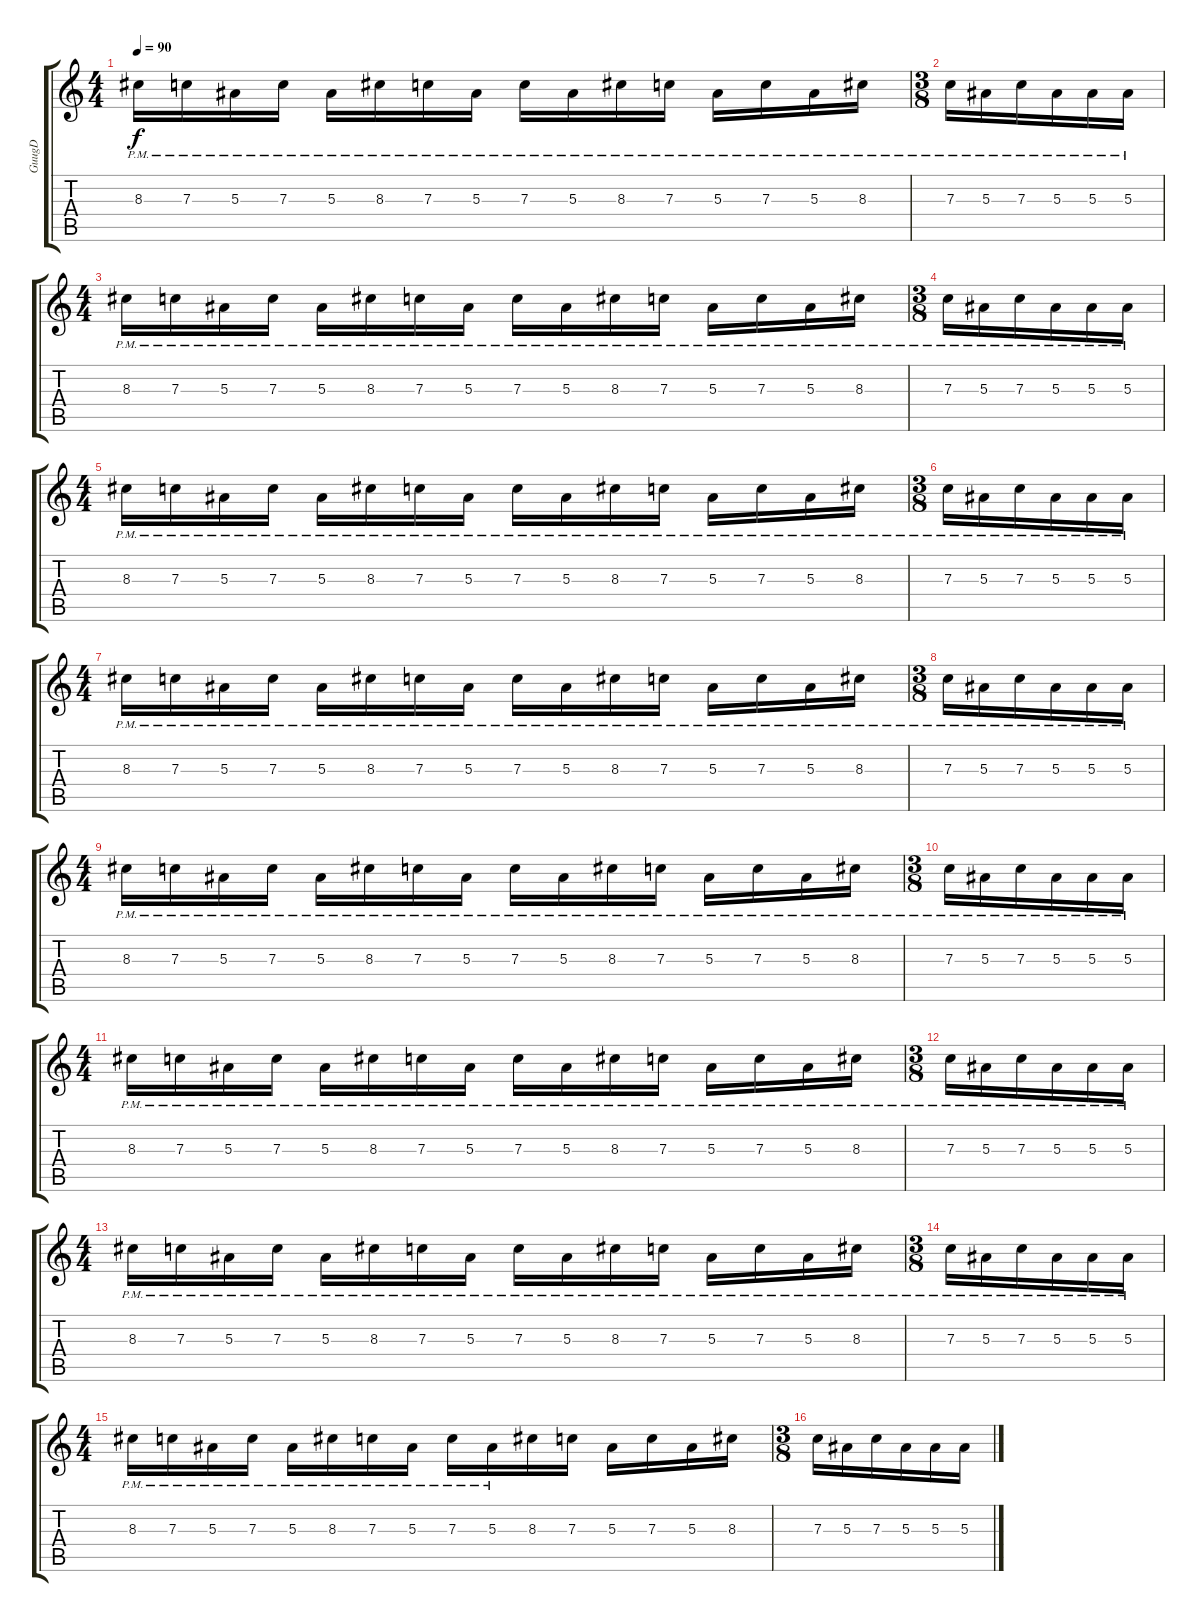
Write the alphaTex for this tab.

\track ("GuugD" "GuugD") {instrument overdrivenguitar}
\staff {score tabs}
\tuning (D4 A3 F3 C3 G2 C2) {hide}
\ts (4 4)
\tempo 90
\clef g2
\ks c
8.3{pm}.16{dy f} 7.3{pm}.16 5.3{pm}.16 7.3{pm}.16 5.3{pm}.16 8.3{pm}.16 7.3{pm}.16 5.3{pm}.16 7.3{pm}.16 5.3{pm}.16 8.3{pm}.16 7.3{pm}.16 5.3{pm}.16 7.3{pm}.16 5.3{pm}.16 8.3{pm}.16 |
\ts (3 8)
7.3{pm}.16 5.3{pm}.16 7.3{pm}.16 5.3{pm}.16 5.3{pm}.16 5.3{pm}.16 |
\ts (4 4)
8.3{pm}.16 7.3{pm}.16 5.3{pm}.16 7.3{pm}.16 5.3{pm}.16 8.3{pm}.16 7.3{pm}.16 5.3{pm}.16 7.3{pm}.16 5.3{pm}.16 8.3{pm}.16 7.3{pm}.16 5.3{pm}.16 7.3{pm}.16 5.3{pm}.16 8.3{pm}.16 |
\ts (3 8)
7.3{pm}.16 5.3{pm}.16 7.3{pm}.16 5.3{pm}.16 5.3{pm}.16 5.3{pm}.16 |
\ts (4 4)
8.3{pm}.16 7.3{pm}.16 5.3{pm}.16 7.3{pm}.16 5.3{pm}.16 8.3{pm}.16 7.3{pm}.16 5.3{pm}.16 7.3{pm}.16 5.3{pm}.16 8.3{pm}.16 7.3{pm}.16 5.3{pm}.16 7.3{pm}.16 5.3{pm}.16 8.3{pm}.16 |
\ts (3 8)
7.3{pm}.16 5.3{pm}.16 7.3{pm}.16 5.3{pm}.16 5.3{pm}.16 5.3{pm}.16 |
\ts (4 4)
8.3{pm}.16 7.3{pm}.16 5.3{pm}.16 7.3{pm}.16 5.3{pm}.16 8.3{pm}.16 7.3{pm}.16 5.3{pm}.16 7.3{pm}.16 5.3{pm}.16 8.3{pm}.16 7.3{pm}.16 5.3{pm}.16 7.3{pm}.16 5.3{pm}.16 8.3{pm}.16 |
\ts (3 8)
7.3{pm}.16 5.3{pm}.16 7.3{pm}.16 5.3{pm}.16 5.3{pm}.16 5.3{pm}.16 |
\ts (4 4)
8.3{pm}.16 7.3{pm}.16 5.3{pm}.16 7.3{pm}.16 5.3{pm}.16 8.3{pm}.16 7.3{pm}.16 5.3{pm}.16 7.3{pm}.16 5.3{pm}.16 8.3{pm}.16 7.3{pm}.16 5.3{pm}.16 7.3{pm}.16 5.3{pm}.16 8.3{pm}.16 |
\ts (3 8)
7.3{pm}.16 5.3{pm}.16 7.3{pm}.16 5.3{pm}.16 5.3{pm}.16 5.3{pm}.16 |
\ts (4 4)
8.3{pm}.16 7.3{pm}.16 5.3{pm}.16 7.3{pm}.16 5.3{pm}.16 8.3{pm}.16 7.3{pm}.16 5.3{pm}.16 7.3{pm}.16 5.3{pm}.16 8.3{pm}.16 7.3{pm}.16 5.3{pm}.16 7.3{pm}.16 5.3{pm}.16 8.3{pm}.16 |
\ts (3 8)
7.3{pm}.16 5.3{pm}.16 7.3{pm}.16 5.3{pm}.16 5.3{pm}.16 5.3{pm}.16 |
\ts (4 4)
8.3{pm}.16 7.3{pm}.16 5.3{pm}.16 7.3{pm}.16 5.3{pm}.16 8.3{pm}.16 7.3{pm}.16 5.3{pm}.16 7.3{pm}.16 5.3{pm}.16 8.3{pm}.16 7.3{pm}.16 5.3{pm}.16 7.3{pm}.16 5.3{pm}.16 8.3{pm}.16 |
\ts (3 8)
7.3{pm}.16 5.3{pm}.16 7.3{pm}.16 5.3{pm}.16 5.3{pm}.16 5.3{pm}.16 |
\ts (4 4)
8.3{pm}.16 7.3{pm}.16 5.3{pm}.16 7.3{pm}.16 5.3{pm}.16 8.3{pm}.16 7.3{pm}.16 5.3{pm}.16 7.3{pm}.16 5.3{pm}.16 8.3.16 7.3.16 5.3.16 7.3.16 5.3.16 8.3.16 |
\ts (3 8)
7.3.16 5.3.16 7.3.16 5.3.16 5.3.16 5.3.16
